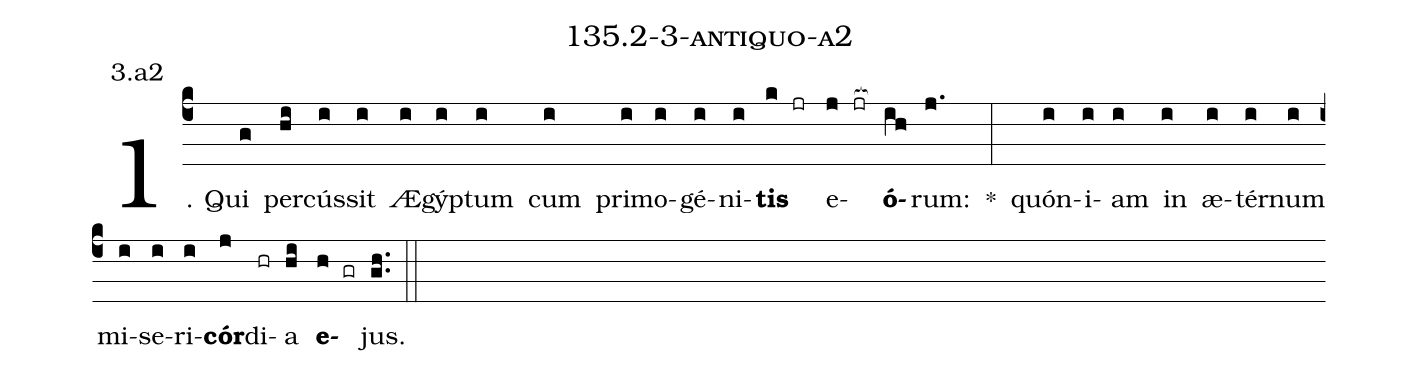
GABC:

name: 135.2-3-antiquo-a2;
annotation: 3.a2;
%%
(c4)1. Qui(g) per(hi)cús(i)sit(i) Æ(i)gýp(i)tum(i) cum(i) pri(i)mo(i)gé(i)ni(i)<b>tis</b>(k jr) e(j jr[ocb:1{])<b>ó</b>(ih[ocb:0}])rum:(j.) *(:) quón(i)i(i)am(i) in(i) æ(i)tér(i)num(i) mi(i)se(i)ri(i)<b>cór</b>(j)di(hr)a(hi) <b>e</b>(h gr)jus.(gh..) (::)
